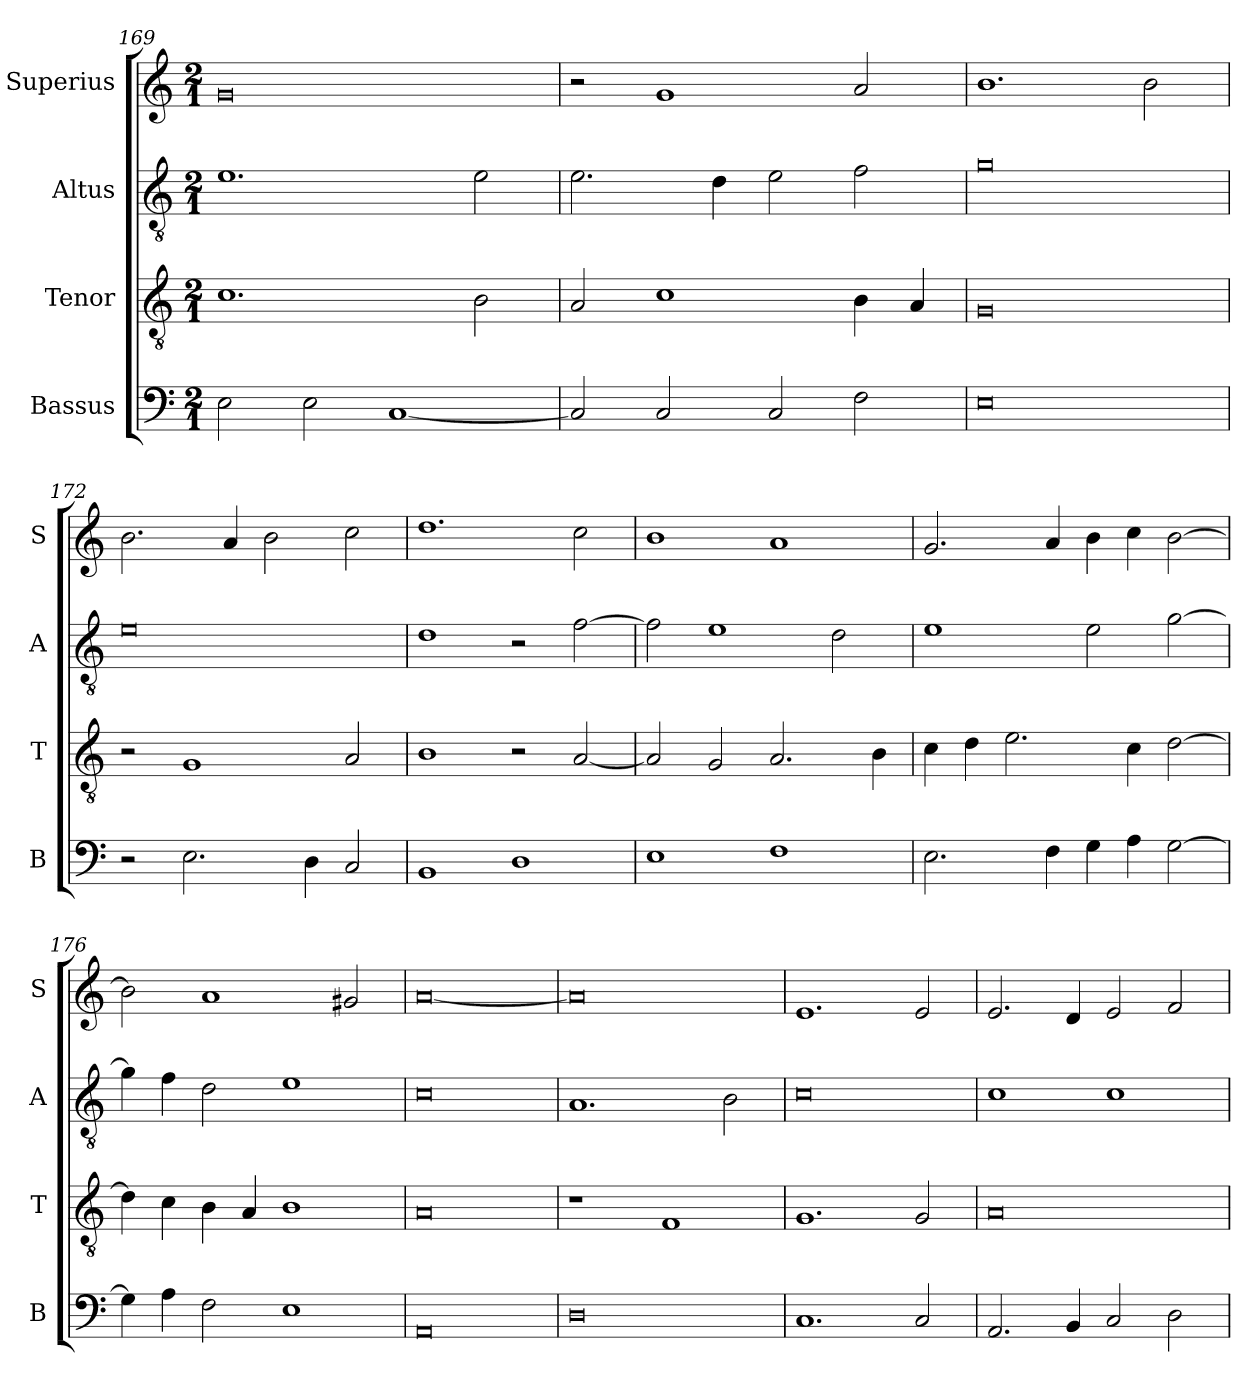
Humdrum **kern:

**kern	**kern	**kern	**kern
*part4	*part3	*part2	*part1
*staff4	*staff3	*staff2	*staff1
*I"Bassus	*I"Tenor	*I"Altus	*I"Superius
*I'B	*I'T	*I'A	*I'S
*clefF4	*clefGv2	*clefGv2	*clefG2
*k[]	*k[]	*k[]	*k[]
*M2/1	*M2/1	*M2/1	*M2/1
=169	=169	=169	=169
2E\	1.c	1.e	0g
2E\	.	.	.
[1C	.	.	.
.	2B\	2e\	.
=170	=170	=170	=170
2C/]	2A/	2.e\	2r
2C/	1c	.	1g
.	.	4d\	.
2C/	.	2e\	.
2F\	4B\	2f\	2a/
.	4A/	.	.
=171	=171	=171	=171
0E	0G	0g	1.b
.	.	.	2b\
=172	=172	=172	=172
2r	2r	0e	2.b\
2.E\	1G	.	.
.	.	.	4a/
.	.	.	2b\
4D\	.	.	.
2C/	2A/	.	2cc\
=173	=173	=173	=173
1BB	1B	1d	1.dd
1D	2r	2r	.
.	[2A/	[2f\	2cc\
=174	=174	=174	=174
1E	2A/]	2f\]	1b
.	2G/	1e	.
1F	2.A/	.	1a
.	.	2d\	.
.	4B\	.	.
=175	=175	=175	=175
2.E\	4c\	1e	2.g/
.	4d\	.	.
.	2.e\	.	.
4F\	.	.	4a/
4G\	.	2e\	4b\
4A\	4c\	.	4cc\
[2G\	[2d\	[2g\	[2b\
=176	=176	=176	=176
4G\]	4d\]	4g\]	2b\]
4A\	4c\	4f\	.
2F\	4B\	2d\	1a
.	4A/	.	.
1E	1B	1e	.
.	.	.	2g#X/
=177	=177	=177	=177
0AA	0A	0c	[0a
=178	=178	=178	=178
0D	1r	1.A	0a]
.	1F	.	.
.	.	2B\	.
=179	=179	=179	=179
1.C	1.G	0c	1.e
2C/	2G/	.	2e/
=180	=180	=180	=180
2.AA/	0A	1c	2.e/
4BB/	.	.	4d/
2C/	.	1c	2e/
2D\	.	.	2f/
=	=	=	=
*-	*-	*-	*-
